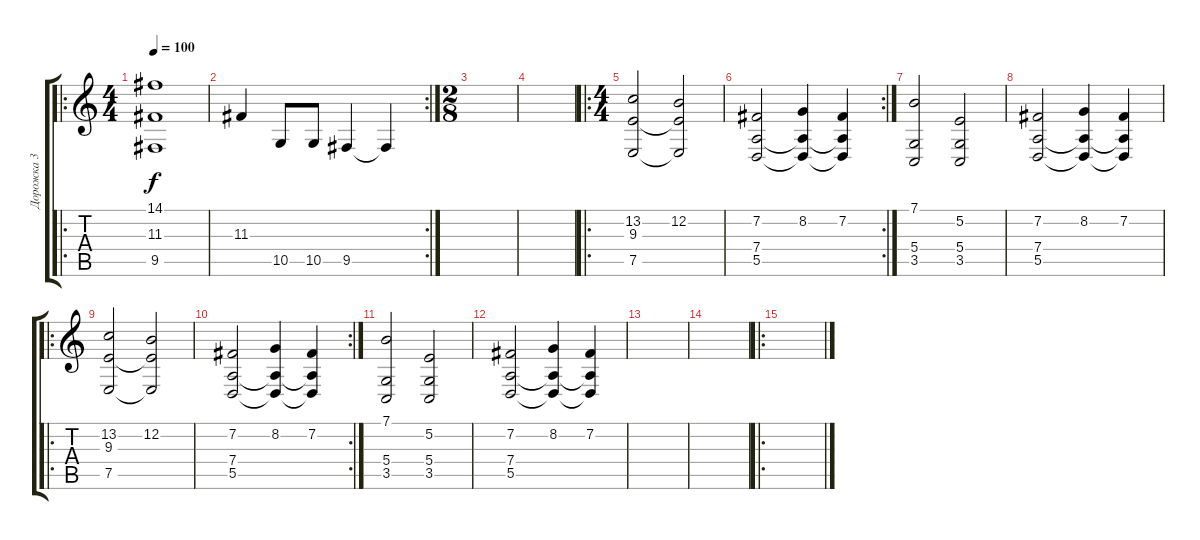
\track ("Дорожка 3" "Дорожка 3") {instrument synthstrings1}
\staff {score tabs}
\tuning (E4 B3 G3 D3 A2 E2) {hide}
\ro
\ts (4 4)
\tempo 100
\clef g2
\ks c
(14.1 11.3 9.5).1{dy f} |
\rc 2
11.3.4 10.5.8 10.5.8 9.5.4 9.5{t}.4 |
\ts (2 8)
|
|
\ro
\ts (4 4)
(13.2 9.3 7.5).2 (12.2 9.3{t} 7.5{t}).2 |
\rc 2
(7.2 7.4 5.5).2 (8.2 7.4{t} 5.5{t}).4 (7.2 7.4{t} 5.5{t}).4 |
(7.1 5.4 3.5).2 (5.2 5.4 3.5).2 |
(7.2 7.4 5.5).2 (8.2 7.4{t} 5.5{t}).4 (7.2 7.4{t} 5.5{t}).4 |
\ro
(13.2 9.3 7.5).2 (12.2 9.3{t} 7.5{t}).2 |
\rc 2
(7.2 7.4 5.5).2 (8.2 7.4{t} 5.5{t}).4 (7.2 7.4{t} 5.5{t}).4 |
(7.1 5.4 3.5).2 (5.2 5.4 3.5).2 |
(7.2 7.4 5.5).2 (8.2 7.4{t} 5.5{t}).4 (7.2 7.4{t} 5.5{t}).4 |
|
|
\ro
